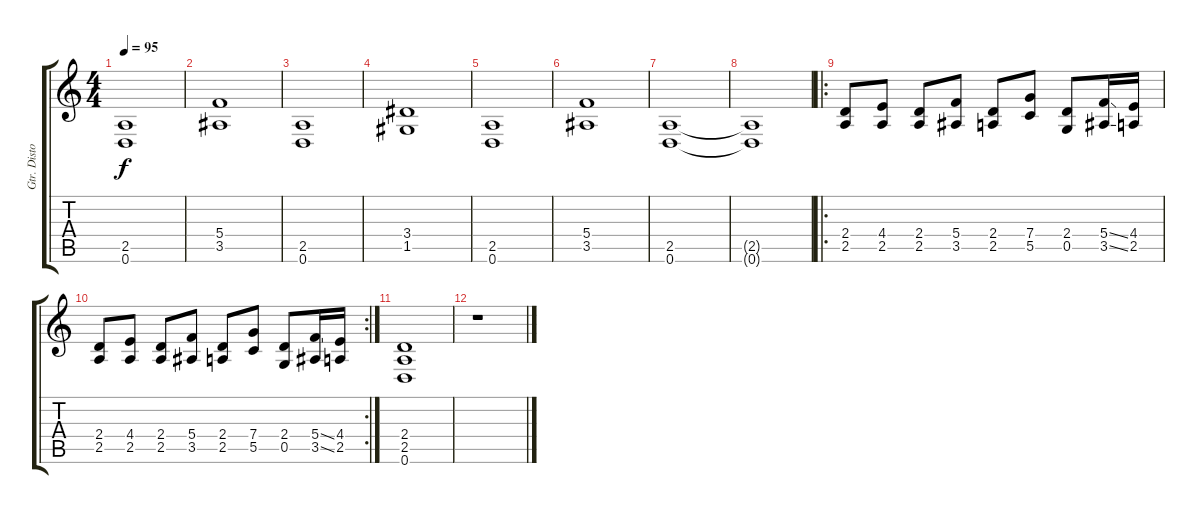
\track ("Gtr. Distortion" "Gtr. Disto") {instrument overdrivenguitar}
\staff {score tabs}
\tuning (D4 A3 F3 C3 G2 D2) {hide}
\ts (4 4)
\tempo 95
\clef g2
\ks c
(2.5 0.6).1{dy f} |
(5.4 3.5).1 |
(2.5 0.6).1 |
(3.4 1.5).1 |
(2.5 0.6).1 |
(5.4 3.5).1 |
(2.5 0.6).1 |
(2.5{t} 0.6{t}).1 |
\ro
(2.4 2.5).8 (4.4 2.5).8 (2.4 2.5).8 (5.4 3.5).8 (2.4 2.5).8 (7.4 5.5).8 (2.4 0.5).8 (5.4{ss} 3.5{ss}).16 (4.4 2.5).16 |
\rc 2
(2.4 2.5).8 (4.4 2.5).8 (2.4 2.5).8 (5.4 3.5).8 (2.4 2.5).8 (7.4 5.5).8 (2.4 0.5).8 (5.4{ss} 3.5{ss}).16 (4.4 2.5).16 |
(2.4 2.5 0.6).1 |
r.1
